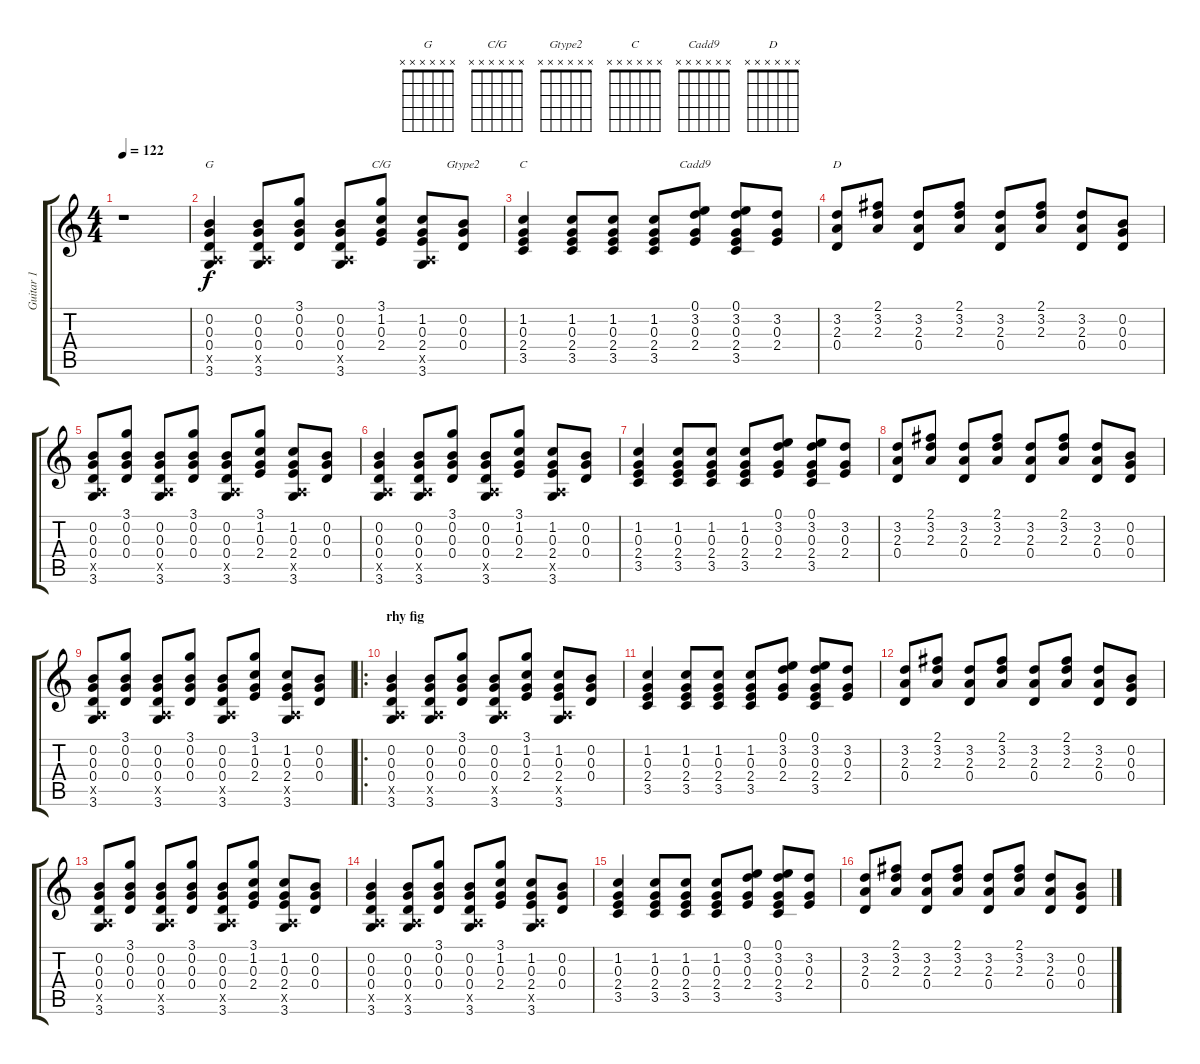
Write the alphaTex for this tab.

\track ("Guitar 1" "Guitar 1") {instrument electricguitarclean}
\staff {score tabs}
\tuning (E4 B3 G3 D3 A2 E2) {hide}
\chord ("G" x x x x x x) {firstfret 0}
\chord ("C/G" x x x x x x) {firstfret 0}
\chord ("Gtype2" x x x x x x) {firstfret 0}
\chord ("C" x x x x x x) {firstfret 0}
\chord ("Cadd9" x x x x x x) {firstfret 0}
\chord ("D" x x x x x x) {firstfret 0}
\ts (4 4)
\tempo 122
\clef g2
\ks c
r.1{dy f instrument electricguitarclean} |
(0.2 0.3 0.4 0.5{x} 3.6).4{ch "G"} (0.2 0.3 0.4 0.5{x} 3.6).8 (3.1 0.2 0.3 0.4).8 (0.2 0.3 0.4 0.5{x} 3.6).8 (3.1 1.2 0.3 2.4).8{ch "C/G"} (1.2 0.3 2.4 0.5{x} 3.6).8 (0.2 0.3 0.4).8{ch "Gtype2"} |
(1.2 0.3 2.4 3.5).4{ch "C"} (1.2 0.3 2.4 3.5).8 (1.2 0.3 2.4 3.5).8 (1.2 0.3 2.4 3.5).8 (0.1 3.2 0.3 2.4).8{ch "Cadd9"} (0.1 3.2 0.3 2.4 3.5).8 (3.2 0.3 2.4).8 |
(3.2 2.3 0.4).8{ch "D"} (2.1 3.2 2.3).8 (3.2 2.3 0.4).8 (2.1 3.2 2.3).8 (3.2 2.3 0.4).8 (2.1 3.2 2.3).8 (3.2 2.3 0.4).8 (0.2 0.3 0.4).8 |
(0.2 0.3 0.4 0.5{x} 3.6).8 (3.1 0.2 0.3 0.4).8 (0.2 0.3 0.4 0.5{x} 3.6).8 (3.1 0.2 0.3 0.4).8 (0.2 0.3 0.4 0.5{x} 3.6).8 (3.1 1.2 0.3 2.4).8 (1.2 0.3 2.4 0.5{x} 3.6).8 (0.2 0.3 0.4).8 |
(0.2 0.3 0.4 0.5{x} 3.6).4 (0.2 0.3 0.4 0.5{x} 3.6).8 (3.1 0.2 0.3 0.4).8 (0.2 0.3 0.4 0.5{x} 3.6).8 (3.1 1.2 0.3 2.4).8 (1.2 0.3 2.4 0.5{x} 3.6).8 (0.2 0.3 0.4).8 |
(1.2 0.3 2.4 3.5).4 (1.2 0.3 2.4 3.5).8 (1.2 0.3 2.4 3.5).8 (1.2 0.3 2.4 3.5).8 (0.1 3.2 0.3 2.4).8 (0.1 3.2 0.3 2.4 3.5).8 (3.2 0.3 2.4).8 |
(3.2 2.3 0.4).8 (2.1 3.2 2.3).8 (3.2 2.3 0.4).8 (2.1 3.2 2.3).8 (3.2 2.3 0.4).8 (2.1 3.2 2.3).8 (3.2 2.3 0.4).8 (0.2 0.3 0.4).8 |
(0.2 0.3 0.4 0.5{x} 3.6).8 (3.1 0.2 0.3 0.4).8 (0.2 0.3 0.4 0.5{x} 3.6).8 (3.1 0.2 0.3 0.4).8 (0.2 0.3 0.4 0.5{x} 3.6).8 (3.1 1.2 0.3 2.4).8 (1.2 0.3 2.4 0.5{x} 3.6).8 (0.2 0.3 0.4).8 |
\ro
\section ("" "rhy fig")
(0.2 0.3 0.4 0.5{x} 3.6).4 (0.2 0.3 0.4 0.5{x} 3.6).8 (3.1 0.2 0.3 0.4).8 (0.2 0.3 0.4 0.5{x} 3.6).8 (3.1 1.2 0.3 2.4).8 (1.2 0.3 2.4 0.5{x} 3.6).8 (0.2 0.3 0.4).8 |
(1.2 0.3 2.4 3.5).4 (1.2 0.3 2.4 3.5).8 (1.2 0.3 2.4 3.5).8 (1.2 0.3 2.4 3.5).8 (0.1 3.2 0.3 2.4).8 (0.1 3.2 0.3 2.4 3.5).8 (3.2 0.3 2.4).8 |
(3.2 2.3 0.4).8 (2.1 3.2 2.3).8 (3.2 2.3 0.4).8 (2.1 3.2 2.3).8 (3.2 2.3 0.4).8 (2.1 3.2 2.3).8 (3.2 2.3 0.4).8 (0.2 0.3 0.4).8 |
(0.2 0.3 0.4 0.5{x} 3.6).8 (3.1 0.2 0.3 0.4).8 (0.2 0.3 0.4 0.5{x} 3.6).8 (3.1 0.2 0.3 0.4).8 (0.2 0.3 0.4 0.5{x} 3.6).8 (3.1 1.2 0.3 2.4).8 (1.2 0.3 2.4 0.5{x} 3.6).8 (0.2 0.3 0.4).8 |
(0.2 0.3 0.4 0.5{x} 3.6).4 (0.2 0.3 0.4 0.5{x} 3.6).8 (3.1 0.2 0.3 0.4).8 (0.2 0.3 0.4 0.5{x} 3.6).8 (3.1 1.2 0.3 2.4).8 (1.2 0.3 2.4 0.5{x} 3.6).8 (0.2 0.3 0.4).8 |
(1.2 0.3 2.4 3.5).4 (1.2 0.3 2.4 3.5).8 (1.2 0.3 2.4 3.5).8 (1.2 0.3 2.4 3.5).8 (0.1 3.2 0.3 2.4).8 (0.1 3.2 0.3 2.4 3.5).8 (3.2 0.3 2.4).8 |
(3.2 2.3 0.4).8 (2.1 3.2 2.3).8 (3.2 2.3 0.4).8 (2.1 3.2 2.3).8 (3.2 2.3 0.4).8 (2.1 3.2 2.3).8 (3.2 2.3 0.4).8 (0.2 0.3 0.4).8
